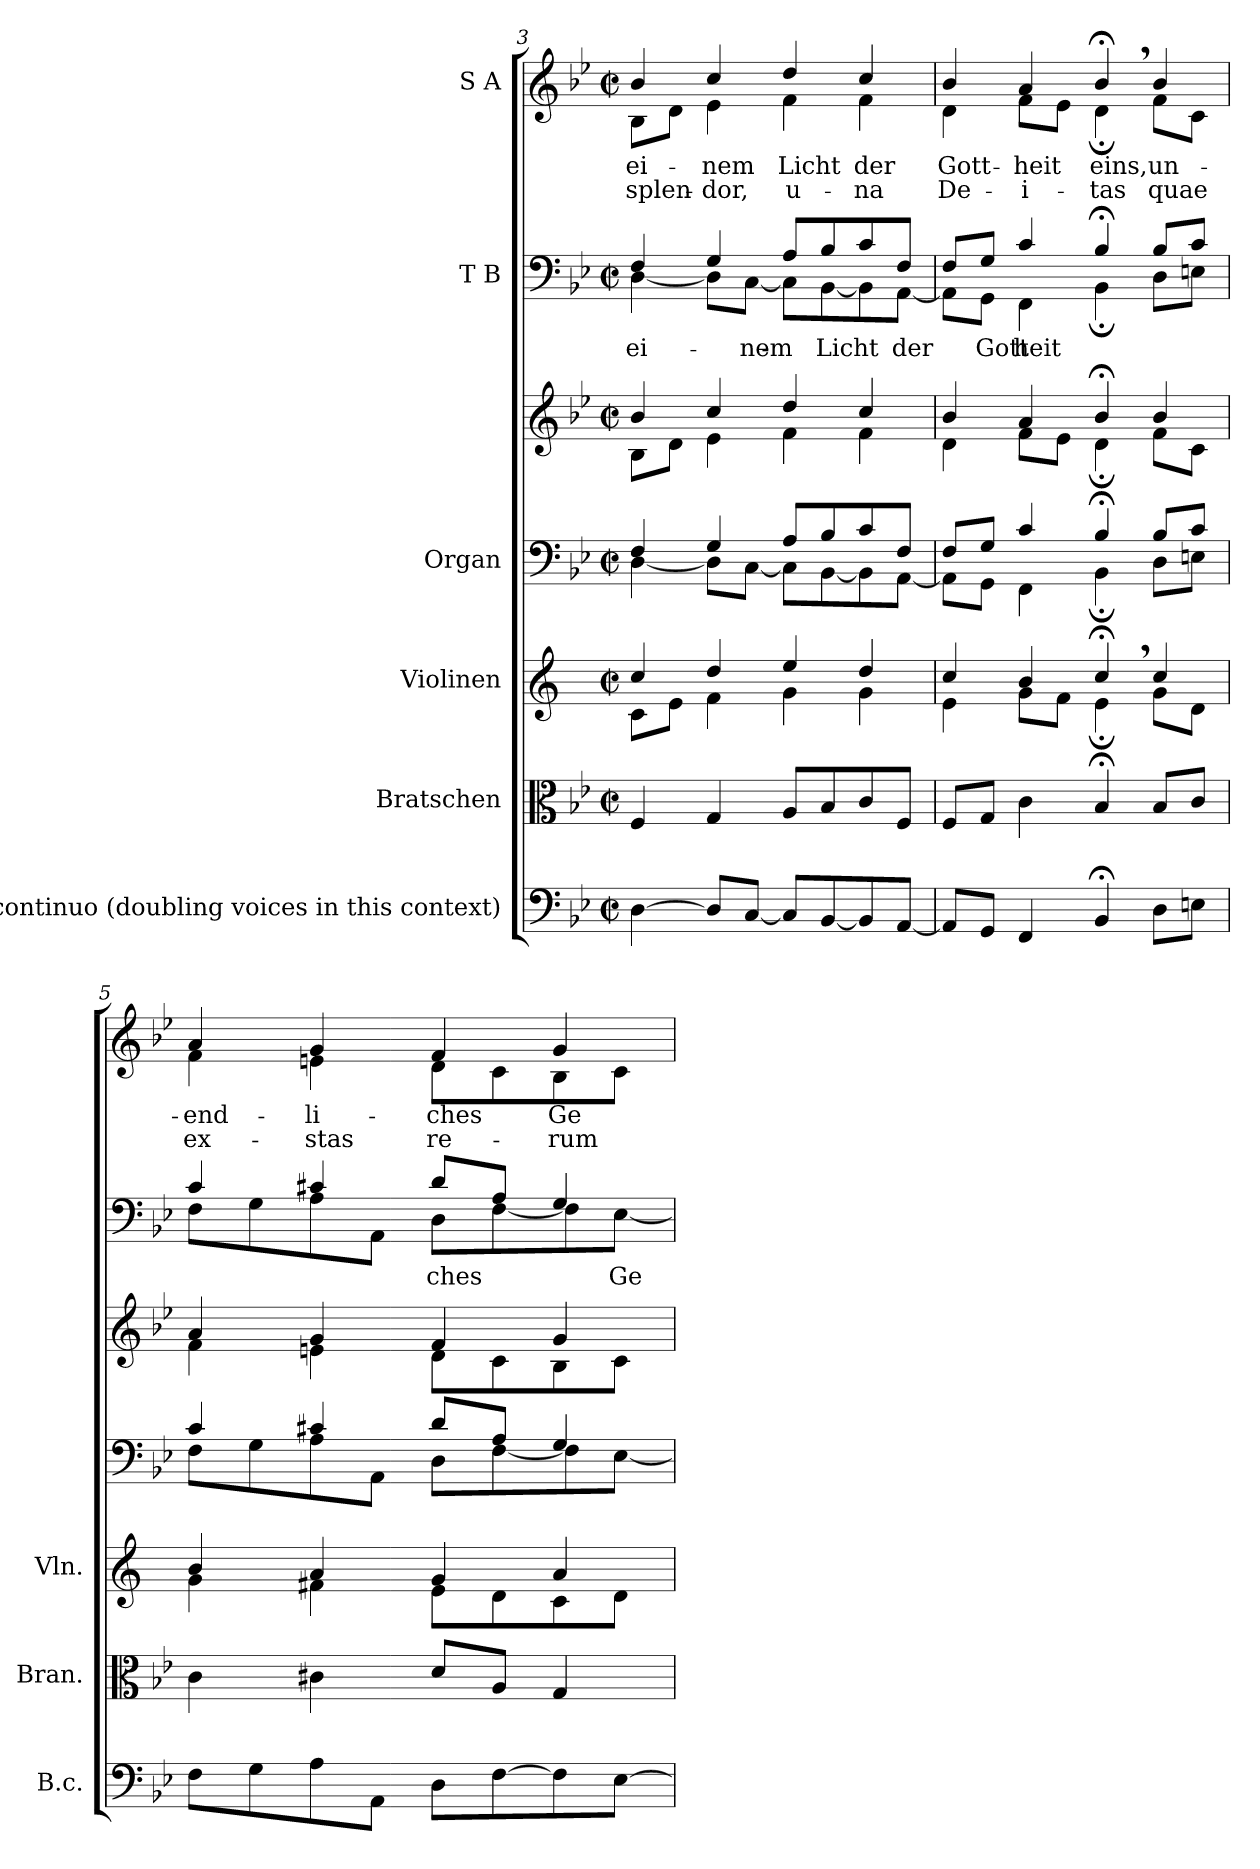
**kern	**kern	**kern	**kern	**kern	**kern	**text	**kern	**text	**text
*part6	*part5	*part4	*part3	*part3	*part2	*part2	*part1	*part1	*part1
*staff7	*staff6	*staff5	*staff4	*staff3	*staff2	*staff2	*staff1	*staff1	*staff1
*I"Basso continuo (doubling voices in this context)	*I"Bratschen	*I"Violinen	*I"Organ	*	*I"T B	*	*I"S A	*	*
*I'B.c.	*I'Bran.	*I'Vln.	*	*	*	*	*	*	*
!!LO:LB:g=z
*clefF4	*clefC3	*clefG2	*clefF4	*clefG2	*clefF4	*	*clefG2	*	*
*	*	*ITrd1c2	*	*	*	*	*	*	*
*k[b-e-]	*k[b-e-]	*k[b-e-]	*k[b-e-]	*k[b-e-]	*k[b-e-]	*	*k[b-e-]	*	*
*M2/2	*M2/2	*M2/2	*M2/2	*M2/2	*M2/2	*	*M2/2	*	*
*met(c|)	*met(c|)	*met(c|)	*met(c|)	*met(c|)	*met(c|)	*	*met(c|)	*	*
=3	=3	=3	=3	=3	=3	=3	=3	=3	=3
*	*	*^	*^	*^	*^	*	*	*	*
!	!	!	!	!	!	!	!	!	!	!LO:LY:b	!	!LO:LY:b	!LO:LY:b
*	*	*	*	*	*	*	*	*	*	*	*^	*	*
[4D\	4F/	4b-/	8B-\L	4F/	[4D\	4b-/	8B-\L	4F/	[4D\	ei-	4b-/	8B-\L	ei-	splen-
.	.	.	8d\J	.	.	.	8d\J	.	.	.	.	8d\J	.	.
!	!	!	!	!	!	!	!	!	!	!	!	!	!LO:LY:b	!LO:LY:b
8D/L]	4G/	4cc/	4e-\	4G/	8D\L]	4cc/	4e-\	4G/	8D\L]	.	4cc/	4e-\	-nem	-dor,
!	!	!	!	!	!	!	!	!	!	!LO:LY:b	!	!	!	!
[8C/J	.	.	.	.	[8C\J	.	.	.	[8C\J	-nem	.	.	.	.
!	!	!	!	!	!	!	!	!	!	!	!	!	!LO:LY:b	!LO:LY:b
8C/L]	8A/L	4dd/	4f\	8A/L	8C\L]	4dd/	4f\	8A/L	8C\L]	.	4dd/	4f\	Licht	u-
!	!	!	!	!	!	!	!	!	!	!LO:LY:b	!	!	!	!
[8BB-/	8B-/	.	.	8B-/	[8BB-\	.	.	8B-/	[8BB-\	Licht	.	.	.	.
!	!	!	!	!	!	!	!	!	!	!	!	!	!LO:LY:b	!LO:LY:b
8BB-/]	8c/	4cc/	4f\	8c/	8BB-\]	4cc/	4f\	8c/	8BB-\]	.	4cc/	4f\	der	-na
!	!	!	!	!	!	!	!	!	!	!LO:LY:b	!	!	!	!
[8AA/J	8F/J	.	.	8F/J	[8AA\J	.	.	8F/J	[8AA\J	der	.	.	.	.
=4	=4	=4	=4	=4	=4	=4	=4	=4	=4	=4	=4	=4	=4	=4
!	!	!	!	!	!	!	!	!	!	!	!	!	!LO:LY:b	!LO:LY:b
8AA/L]	8F/L	4b-/	4d\	8F/L	8AA\L]	4b-/	4d\	8F/L	8AA\L]	.	4b-/	4d\	Gott-	De-
!	!	!	!	!	!	!	!	!	!	!LO:LY:b	!	!	!	!
8GG/J	8G/J	.	.	8G/J	8GG\J	.	.	8G/J	8GG\J	Gott-	.	.	.	.
!	!	!	!	!	!	!	!	!	!	!LO:LY:b	!	!	!LO:LY:b	!LO:LY:b
4FF/	4c\	4a/	8f\L	4c/	4FF\	4a/	8f\L	4c/	4FF\	-heit	4a/	8f\L	-heit	-i-
.	.	.	8e-\J	.	.	.	8e-\J	.	.	.	.	8e-\J	.	.
!	!	!	!	!	!	!	!	!	!	!	!	!	!LO:LY:b	!LO:LY:b
4BB-;</	4B-;</	4b-;<,/	4d;\	4B-;</	4BB-;\	4b-;</	4d;\	4B-;</	4BB-;\	.	4b-;<,/	4d;\	eins,	-tas
!	!	!	!	!	!	!	!	!	!	!	!	!	!LO:LY:b	!LO:LY:b
8D\L	8B-/L	4b-/	8f\L	8B-/L	8D\L	4b-/	8f\L	8B-/L	8D\L	.	4b-/	8f\L	un-	quae
8En\J	8c/J	.	8c\J	8c/J	8En\J	.	8c\J	8c/J	8En\J	.	.	8c\J	.	.
!!LO:PB:g=z	!!
=5	=5	=5	=5	=5	=5	=5	=5	=5	=5	=5	=5	=5	=5	=5
!	!	!	!	!	!	!	!	!	!	!	!	!	!LO:LY:b	!LO:LY:b
8F\L	4c\	4a/	4f\	4c/	8F\L	4a/	4f\	4c/	8F\L	.	4a/	4f\	-end-	ex-
8G\	.	.	.	.	8G\	.	.	.	8G\	.	.	.	.	.
!	!	!	!	!	!	!	!	!	!	!	!	!	!LO:LY:b	!LO:LY:b
8A\	4c#X\	4g/	4en\	4c#X/	8A\	4g/	4en\	4c#X/	8A\	.	4g/	4en\	-li-	-stas
8AA\J	.	.	.	.	8AA\J	.	.	.	8AA\J	.	.	.	.	.
!	!	!	!	!	!	!	!	!	!	!LO:LY:b	!	!	!LO:LY:b	!LO:LY:b
8D\L	8d/L	4f/	8d\L	8d/L	8D\L	4f/	8d\L	8d/L	8D\L	- ches	4f/	8d\L	-ches	re-
[8F\	8A/J	.	8c\	8A/J	[8F\	.	8c\	8A/J	[8F\	.	.	8c\	.	.
!	!	!	!	!	!	!	!	!	!	!	!	!	!LO:LY:b	!LO:LY:b
8F\]	4G/	4g/	8B-\	4G/	8F\]	4g/	8B-\	4G/	8F\]	.	4g/	8B-\	Ge-	-rum
!	!	!	!	!	!	!	!	!	!	!LO:LY:b	!	!	!	!
[8E-\J	.	.	8c\J	.	[8E-\J	.	8c\J	.	[8E-\J	Ge-	.	8c\J	.	.
*	*	*v	*v	*	*	*	*	*v	*v	*	*v	*v	*	*
*	*	*	*v	*v	*	*	*	*	*	*	*
*	*	*	*	*v	*v	*	*	*	*	*
=	=	=	=	=	=	=	=	=	=
*-	*-	*-	*-	*-	*-	*-	*-	*-	*-
